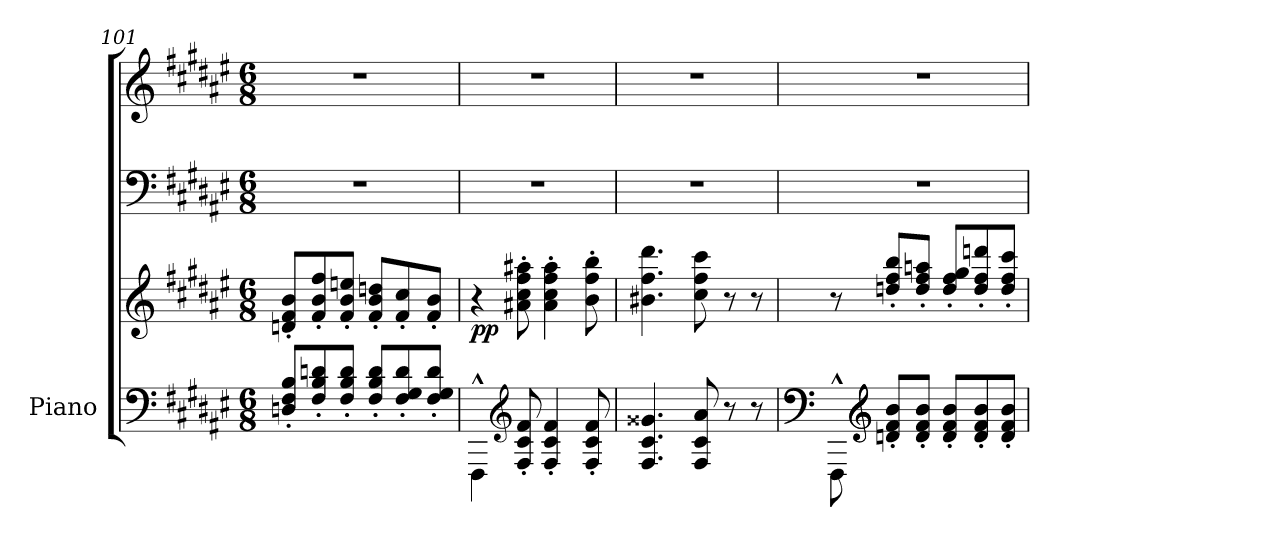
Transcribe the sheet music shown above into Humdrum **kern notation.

**kern	**kern	**kern	**kern	**dynam
*part1	*part1	*part1	*part1	*part1
*staff4	*staff3	*staff2	*staff1	*staff1/2/3/4
*I"Piano	*	*	*	*
*I'Pno.	*	*	*	*
*clefF4	*clefG2	*clefF4	*clefG2	*
*k[f#c#g#d#a#e#]	*k[f#c#g#d#a#e#]	*k[f#c#g#d#a#e#]	*k[f#c#g#d#a#e#]	*
*M6/8	*M6/8	*M6/8	*M6/8	*
=101	=101	=101	=101	=101
8Dn/' 8F#/' 8B/'L	8dn/' 8f#/' 8b/'L	2.r	2.r	.
8F#/' 8B/' 8dn/'	8f#/' 8b/' 8ff#/'	.	.	.
8F#/' 8B/' 8d/'J	8f#/' 8b/' 8een/'J	.	.	.
8F#/' 8B/' 8d/'L	8f#/' 8b/' 8ddn/'L	.	.	.
8F#/' 8G#/' 8d/'	8f#/' 8cc#/'	.	.	.
8F#/' 8G#/' 8d/'J	8f#/' 8b/'J	.	.	.
=102	=102	=102	=102	=102
!	!	!	!	!LO:DY:b=3
4FFF#^^\	4r	2.r	2.r	pp
*clefG2	*	*	*	*
8F#/' 8c#/' 8f#/'	8a#X\' 8cc#\' 8ff#\' 8aa#X\'	.	.	.
4F#/' 4c#/' 4f#/'	4a#\' 4cc#\' 4ff#\' 4aa#\'	.	.	.
8F#/' 8c#/' 8f#/'	8b\' 8ff#\' 8bb\'	.	.	.
!!LO:LB:g=z
=103	=103	=103	=103	=103
4.F#/ 4.c#/ 4.g##X/	4.b#X\ 4.ff#\ 4.ddd#\	2.r	2.r	.
8F#/ 8c#/ 8a#/	8cc#\ 8ff#\ 8ccc#\	.	.	.
8r	8r	.	.	.
8r	8r	.	.	.
=104	=104	=104	=104	=104
*clefF4	*	*	*	*
*^	*	*	*	*
8ryy	8FFF#^^\	8r	2.r	2.r	.
*clefG2	*	*	*	*	*
8dn/' 8f#/' 8b/'L	8ryy	8ddn/' 8ff#/' 8bb/'L	.	.	.
8d/' 8f#/' 8b/'J	2ryy	8dd/' 8ff#/' 8aan/'J	.	.	.
8d/' 8f#/' 8b/'L	.	8dd/' 8ff#/' 8gg#/'L	.	.	.
8d/' 8f#/' 8b/'	.	8dd/' 8ff#/' 8dddn/'	.	.	.
8d/' 8f#/' 8b/'J	.	8dd/' 8ff#/' 8ccc#/'J	.	.	.
*v	*v	*	*	*	*
=	=	=	=	=
*-	*-	*-	*-	*-
